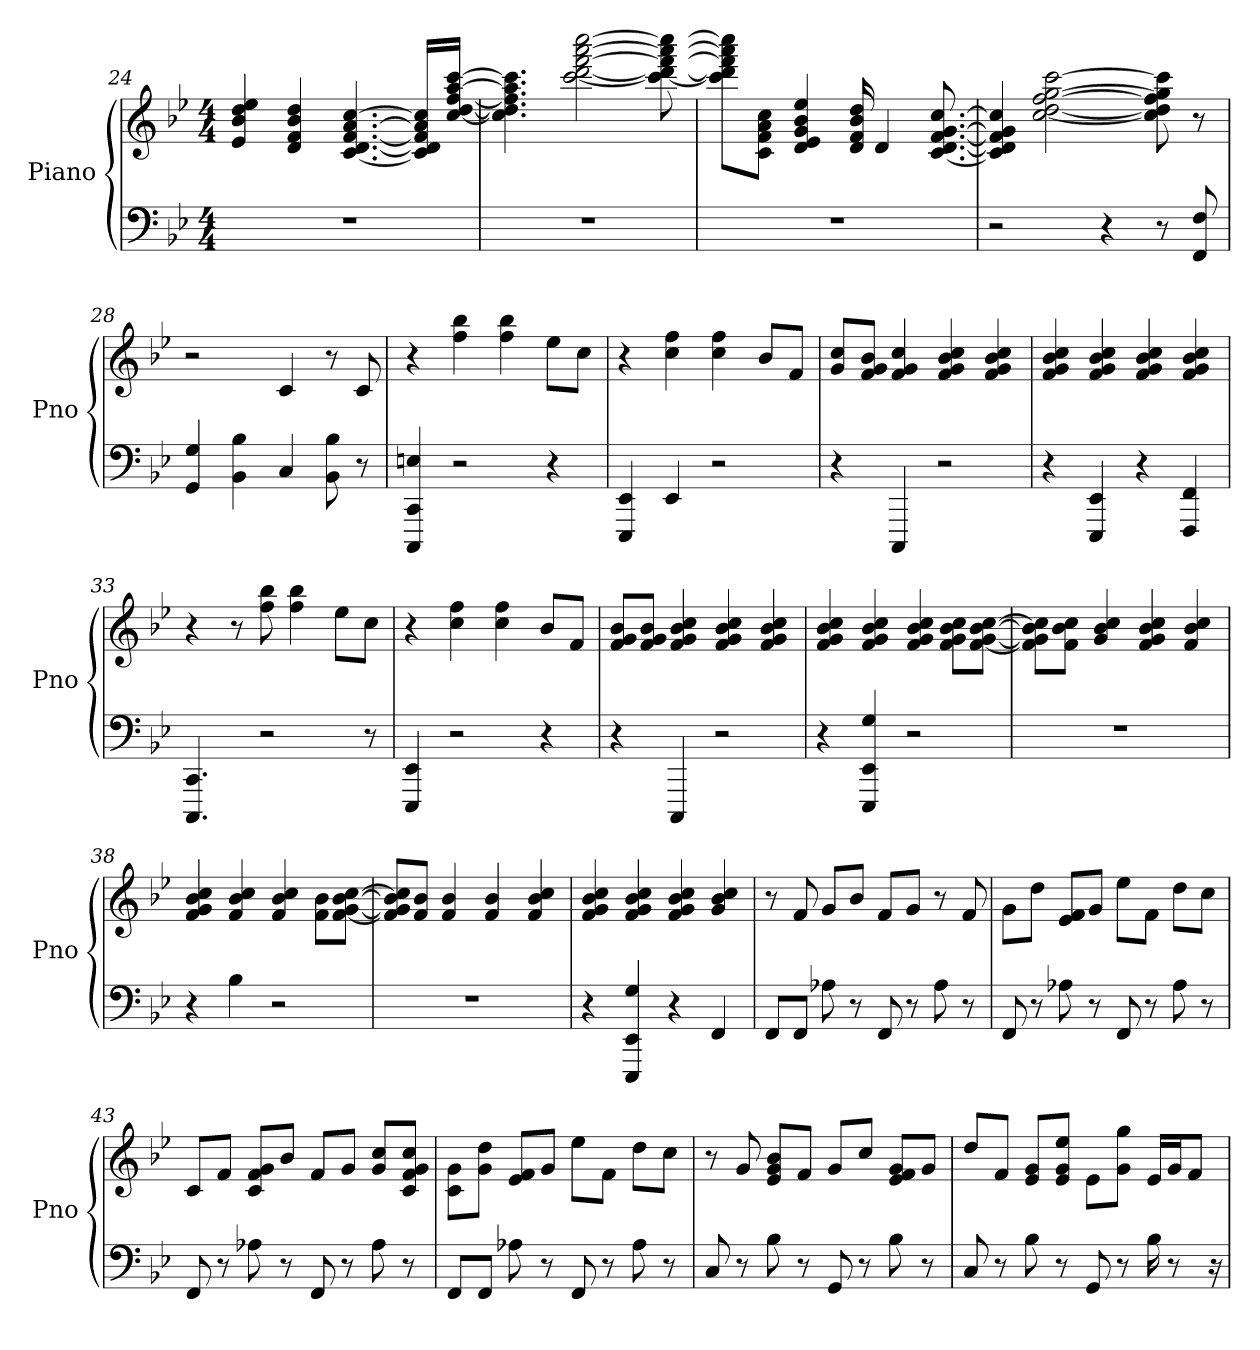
**kern	**kern
*part1	*part1
*staff2	*staff1
*I"Piano	*
*I'Pno	*
*clefF4	*clefG2
*k[b-e-]	*k[b-e-]
*B-:	*B-:
*M4/4	*M4/4
=24	=24
1r	4e- 4ee- 4b- 4dd
.	4dd 4f 4b- 4d
.	[4.c [4.f [4.cc [4.a [4.d
.	16c]/ 16f]/ 16cc]/ 16a]/ 16d]/LL
.	[16aa/ [16ff/ [16ccc/ [16cc/ [16dd/JJ
=25	=25
1r	4.aa] 4.ff] 4.ccc] 4.cc] 4.dd]
.	[2aaa [2cccc [2fff [2ddd [2ccc
.	8aaa_ 8cccc_ 8fff_ 8ddd_ 8ccc_
=26	=26
1r	8aaa]\ 8cccc]\ 8fff]\ 8ddd]\ 8ccc]\L
.	8cc\ 8c\ 8a\ 8f\J
.	4ee- 4b- 4e- 4d 4g
.	16d 16b- 16dd 16f
.	4d
.	[8.g [8.cc [8.d [8.f [8.c
=27	=27
2r	4g] 4cc] 4d] 4f] 4c]
.	[2cc [2ccc [2dd [2gg [2ff
4r	.
8r	8cc] 8ccc] 8dd] 8gg] 8ff]
8F 8FF	8r
=28	=28
4GG 4G	2r
4BB- 4B-	.
4C	4c
8BB- 8B-	8r
8r	8c
=29	=29
4CC 4E 4CCC	4r
2r	4bb- 4ff
.	4bb- 4ff
4r	8ee-\L
.	8cc\J
=30	=30
4EEE- 4EE-	4r
4EE-	4ff 4cc
2r	4ff 4cc
.	8b-/L
.	8f/J
=31	=31
4r	8g/ 8cc/L
.	8f/ 8b-/ 8g/J
4CCC	4cc 4f 4g
2r	4f 4b- 4g 4cc
.	4b- 4g 4cc 4f
=32	=32
4r	4f 4b- 4g 4cc
4EE- 4EEE-	4b- 4f 4g 4cc
4r	4b- 4f 4cc 4g
4FF 4FFF	4b- 4f 4cc 4g
=33	=33
4.CC 4.CCC	4r
.	8r
2r	8bb- 8ff
.	4bb- 4ff
.	8ee-\L
8r	8cc\J
=34	=34
4EEE- 4EE-	4r
2r	4cc 4ff
.	4ff 4cc
4r	8b-/L
.	8f/J
=35	=35
4r	8g/ 8f/ 8b-/L
.	8g/ 8f/ 8b-/J
4CCC	4cc 4g 4f 4b-
2r	4cc 4g 4f 4b-
.	4cc 4f 4g 4b-
=36	=36
4r	4cc 4f 4b- 4g
4EEE- 4EE- 4G	4cc 4f 4b- 4g
2r	4cc 4f 4b- 4g
.	8cc\ 8f\ 8g\ 8b-\L
.	[8cc\ [8f\ [8g\ [8b-\J
=37	=37
1r	8cc]\ 8f]\ 8g]\ 8b-]\L
.	8cc\ 8f\ 8b-\J
.	4cc 4g 4b-
.	4g 4b- 4cc 4f
.	4cc 4b- 4f
=38	=38
4r	4cc 4b- 4g 4f
4B-	4b- 4f 4cc
2r	4b- 4f 4cc
.	8b-\ 8f\L
.	[8b-\ [8f\ [8g\ [8cc\J
=39	=39
1r	8b-]/ 8f]/ 8g]/ 8cc]/L
.	8b-/ 8f/J
.	4b- 4f
.	4b- 4f
.	4b- 4f 4cc
=40	=40
4r	4f 4g 4cc 4b-
4EEE- 4G 4EE-	4g 4b- 4f 4cc
4r	4g 4cc 4b- 4f
4FF	4g 4b- 4cc
=41	=41
8FF/L	8r
8FF/J	8f
8A-	8g/L
8r	8b-/J
8FF	8f/L
8r	8g/J
8A-	8r
8r	8f
=42	=42
8FF	8g\L
8r	8dd\J
8A-	8e-/ 8f/L
8r	8g/J
8FF	8ee-\L
8r	8f\J
8A-	8dd\L
8r	8cc\J
=43	=43
8FF	8c/L
8r	8f/J
8A-	8c/ 8f/ 8g/L
8r	8b-/J
8FF	8f/L
8r	8g/J
8A-	8g/ 8cc/L
8r	8g/ 8c/ 8cc/ 8f/J
=44	=44
8FF/L	8g\ 8c\L
8FF/J	8g\ 8dd\J
8A-	8f/ 8e-/L
8r	8g/J
8FF	8ee-\L
8r	8f\J
8A-	8dd\L
8r	8cc\J
=45	=45
8C	8r
8r	8g
8B-	8g/ 8b-/ 8e-/L
8r	8f/J
8GG	8g/L
8r	8cc/J
8B-	8e-/ 8f/ 8g/L
8r	8g/J
=46	=46
8C	8dd/L
8r	8f/J
8B-	8e-/ 8g/L
8r	8g/ 8e-/ 8ee-/J
8GG	8e-\L
8r	8g\ 8gg\J
16B-	16e-/LL
8r	16g/J
.	8f/J
16r	.
=	=
*-	*-
